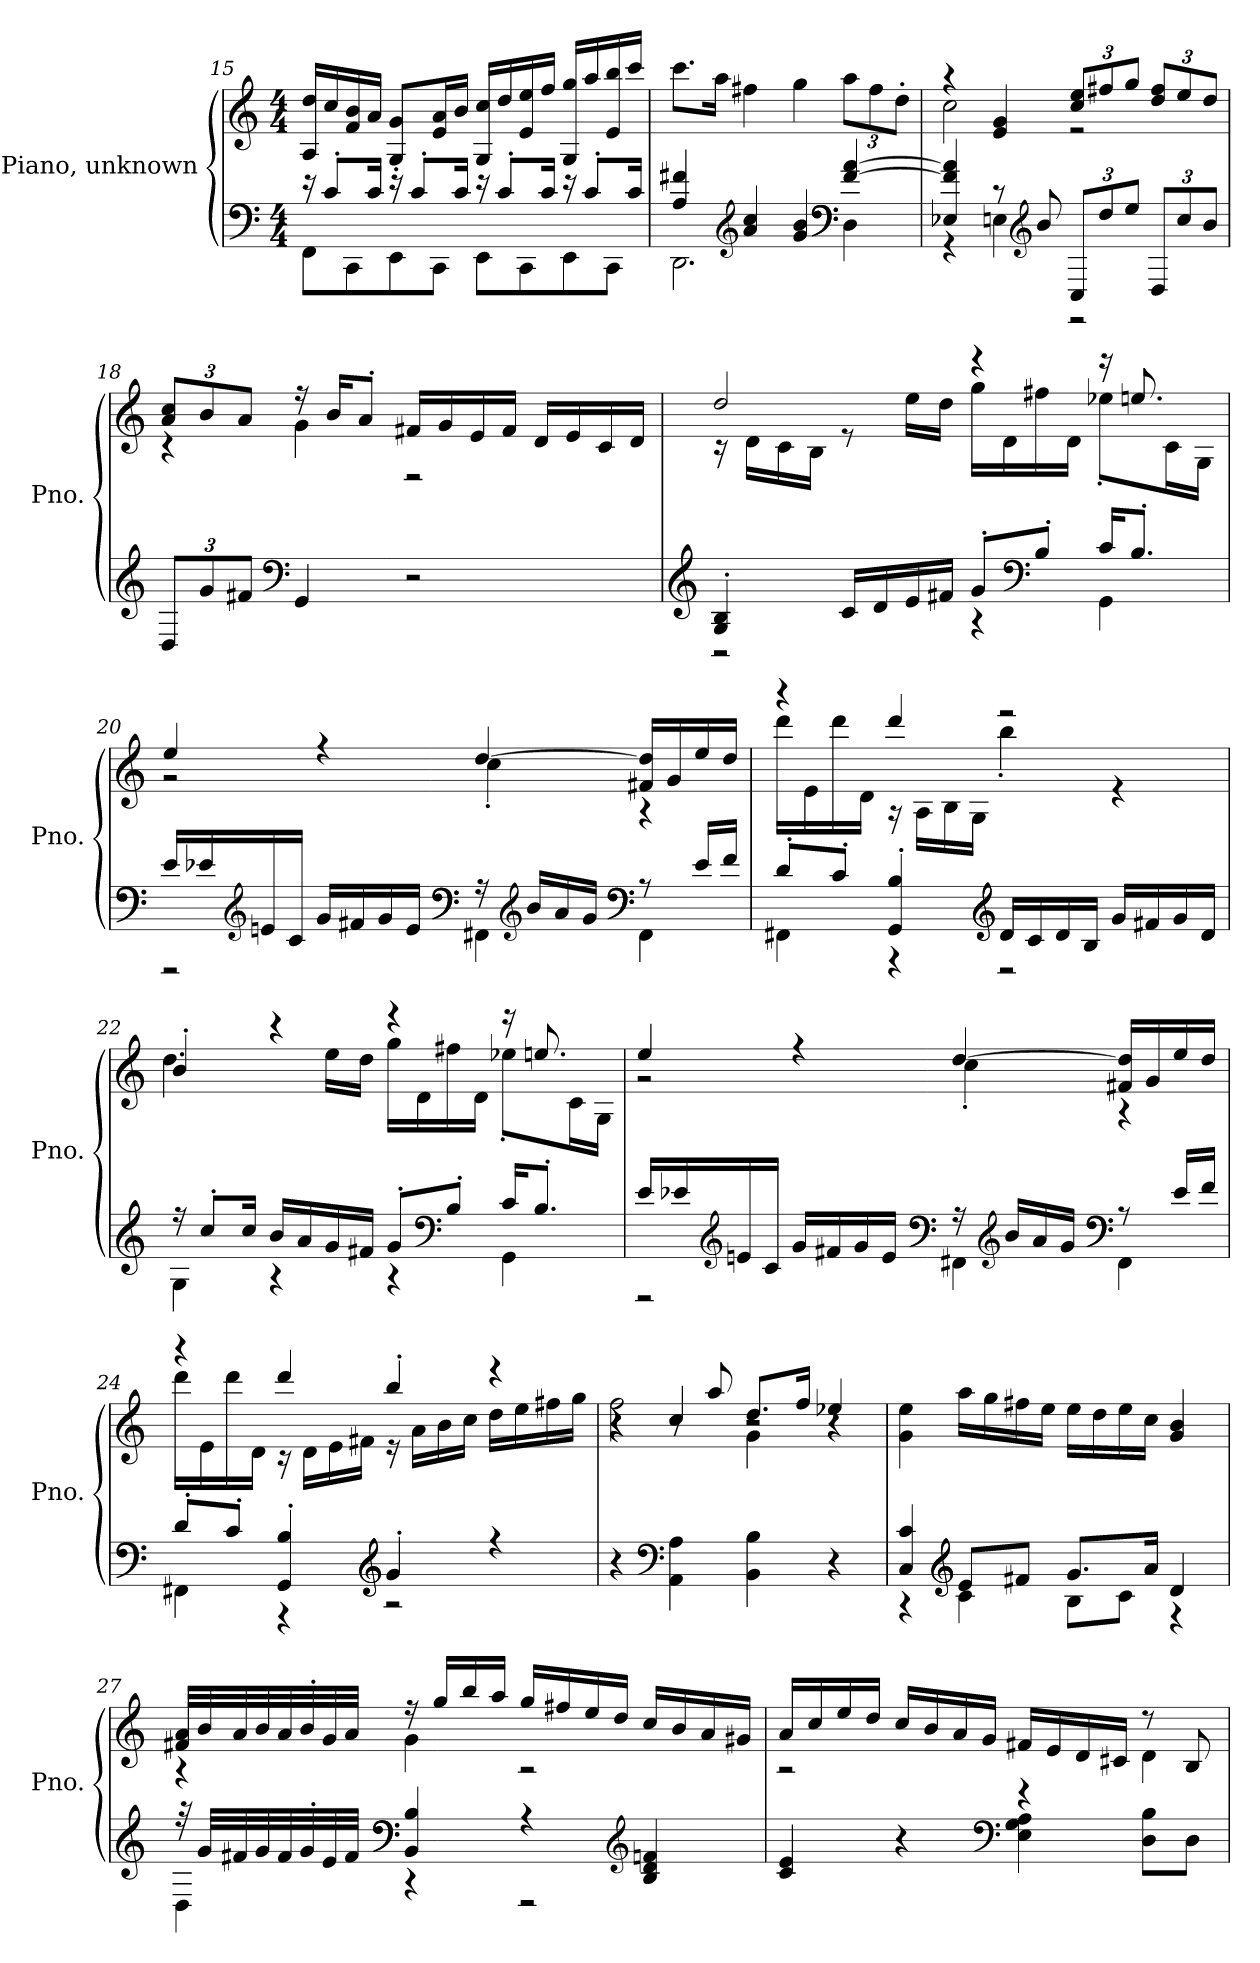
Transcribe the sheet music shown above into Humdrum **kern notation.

**kern	**kern
*part1	*part1
*staff2	*staff1
*I"Piano, unknown	*
*I'Pno.	*
*clefF4	*clefG2
*k[]	*k[]
*M4/4	*M4/4
=15	=15
*^	*
16r	8FF\L	16A/ 16dd/LL
8c'/L	.	16cc/
.	8CC\	16f/ 16b/
16c/Jk	.	16a/JJ
16r	8EE\	8G/' 8g/'L
8c'/L	.	.
.	8CC\J	16e/ 16a/L
16c/Jk	.	16b/JJ
16r	8EE\L	16G/ 16cc/LL
8c'/L	.	16dd/
.	8CC\	16e/ 16ee/
16c/Jk	.	16ff/JJ
16r	8EE\	16G/ 16gg/LL
8c'/L	.	16aa/
.	8CC\J	16e/ 16bb/
16c/Jk	.	16ccc/JJ
!!LO:LB:g=z
=16	=16	=16
4A/ 4f#X/	2.DD\	8.ccc\L
.	.	16aa\Jk
*clefG2	*	*
4a/ 4cc/	.	4ff#X\
4g/ 4b/	.	4gg\
*clefF4	*	*
*	*	*Xbrackettup
[4f#/ [4a/	4D\	12aa\L
.	.	12ff#\
.	.	12dd'\J
=17	=17	=17
*	*	*^
4E-X/ 4f#/] 4a/]	4r	4r	2cc\
8r	4En\	4e/ 4g/	.
*clefG2	*	*	*
8b/	.	.	.
*Xbrackettup	*	*	*
12C/L	2r	12cc/ 12ee/L	2r
12dd/	.	12ff#X/	.
12ee/J	.	12gg/J	.
12D/L	.	12dd/ 12ff#/L	.
12cc/	.	12ee/	.
12b/J	.	12dd/J	.
*v	*v	*	*
=18	=18	=18
12D/L	12a/ 12cc/L	4r
12g/	12b/	.
12f#X/J	12a/J	.
*clefF4	*	*
4GG/	16r	4g\
.	16b/KL	.
.	8a'/J	.
2r	16f#X/LL	2r
.	16g/	.
.	16e/	.
.	16f#/JJ	.
.	16d/LL	.
.	16e/	.
.	16c/	.
.	16d/JJ	.
!!LO:PB:g=z	!!
=19	=19	=19
*clefG2	*	*
*^	*	*
4G/' 4B/'	2r	2dd/	16r
.	.	.	16d\LL
.	.	.	16c\
.	.	.	16B\JJ
16c/LL	.	.	8r
16d/	.	.	.
16e/	.	.	16ee\LL
16f#X/JJ	.	.	16dd\JJ
8g'/L	4r	4r	16gg\LL
.	.	.	16d\
*clefF4	*	*	*
8B'/J	.	.	16ff#X\
.	.	.	16d\JJ
16c/KL	4GG\	16r	8ee-X'\L
8.B'/J	.	8.een/	.
.	.	.	16c\L
.	.	.	16G\JJ
=20	=20	=20	=20
16e/LL	2r	4ee/	2r
16e-X/	.	.	.
*clefG2	*	*	*
16en/	.	.	.
16c/JJ	.	.	.
16g/LL	.	4r	.
16f#X/	.	.	.
16g/	.	.	.
16e/JJ	.	.	.
*clefF4	*	*	*
16r	4FF#X\	[4dd/	4cc'\
*clefG2	*	*	*
16b/LL	.	.	.
16a/	.	.	.
16g/JJ	.	.	.
*clefF4	*	*	*
8r	4FF#\	16f#X/ 16dd/]LL	4r
.	.	16g/	.
16e/LL	.	16ee/	.
16f#/JJ	.	16dd/JJ	.
!!LO:LB:g=z	!!
=21	=21	=21	=21
8d'/L	4FF#X\	4r	16ddd\LL
.	.	.	16e\
8c'/J	.	.	16ddd\
.	.	.	16d\JJ
4GG/' 4B/'	4r	4ddd/	16r
.	.	.	16A\LL
.	.	.	16B\
.	.	.	16G\JJ
*clefG2	*	*	*
16d/LL	2r	2r	4bb'\
16c/	.	.	.
16d/	.	.	.
16B/JJ	.	.	.
16g/LL	.	.	4r
16f#X/	.	.	.
16g/	.	.	.
16d/JJ	.	.	.
=22	=22	=22	=22
16r	4G\	4b'/	4.dd\
8cc'/L	.	.	.
16cc/Jk	.	.	.
16b/LL	4r	4r	.
16a/	.	.	.
16g/	.	.	16ee\LL
16f#X/JJ	.	.	16dd\JJ
8g'/L	4r	4r	16gg\LL
.	.	.	16d\
*clefF4	*	*	*
8B'/J	.	.	16ff#X\
.	.	.	16d\JJ
16c/KL	4GG\	16r	8ee-X'\L
8.B'/J	.	8.een/	.
.	.	.	16c\L
.	.	.	16G\JJ
!!LO:LB:g=z	!!
=23	=23	=23	=23
16e/LL	2r	4ee/	2r
16e-X/	.	.	.
*clefG2	*	*	*
16en/	.	.	.
16c/JJ	.	.	.
16g/LL	.	4r	.
16f#X/	.	.	.
16g/	.	.	.
16e/JJ	.	.	.
*clefF4	*	*	*
16r	4FF#X\	[4dd/	4cc'\
*clefG2	*	*	*
16b/LL	.	.	.
16a/	.	.	.
16g/JJ	.	.	.
*clefF4	*	*	*
8r	4FF#\	16f#X/ 16dd/]LL	4r
.	.	16g/	.
16e/LL	.	16ee/	.
16f#/JJ	.	16dd/JJ	.
=24	=24	=24	=24
8d'/L	4FF#X\	4r	16ddd\LL
.	.	.	16e\
8c'/J	.	.	16ddd\
.	.	.	16d\JJ
4GG/' 4B/'	4r	4ddd/	16r
.	.	.	16d\LL
.	.	.	16e\
.	.	.	16f#X\JJ
*clefG2	*	*	*
4g'/	2r	4bb'/	16r
.	.	.	16a\LL
.	.	.	16b\
.	.	.	16cc\JJ
4r	.	4r	16dd\LL
.	.	.	16ee\
.	.	.	16ff#X\
.	.	.	16gg\JJ
*v	*v	*	*
!!LO:LB:g=z
=25	=25	=25
*	*	*^
4r	4r	2ff\	4r
*clefF4	*	*	*
4AA\ 4A\	8r	.	4cc/
.	8aa/	.	.
4BB\ 4B\	8.dd/L	4g\	2r
.	16ff/Jk	.	.
4r	4ee-X/	4r	.
*	*v	*v	*v
=26	=26
*^	*
4C/ 4c/	4r	4g\ 4ee\
*clefG2	*	*
8e/L	4c\	16aa\LL
.	.	16gg\
8f#X/J	.	16ff#X\
.	.	16ee\JJ
8.g/L	8B\L	16ee\LL
.	.	16dd\
.	8c\J	16ee\
16a/Jk	.	16cc\JJ
4d/	4r	4g/ 4b/
!!LO:LB:g=z
=27	=27	=27
*	*	*^
32r	4D\	32f#X/ 32a/LLL	4r
32g/LLL	.	32b/	.
32f#X/	.	32a/	.
32g/	.	32b/	.
32f#/	.	32a/	.
32g'/	.	32b'/	.
32e/	.	32g/	.
32f#/JJJ	.	32a/JJJ	.
*clefF4	*	*	*
4BB/ 4B/	4r	16r	4g\
.	.	16gg/LL	.
.	.	16bb/	.
.	.	16aa/JJ	.
4r	2r	16gg/LL	2r
.	.	16ff#X/	.
.	.	16ee/	.
.	.	16dd/JJ	.
*clefG2	*	*	*
4B/ 4d/ 4fn/	.	16cc/LL	.
.	.	16b/	.
.	.	16a/	.
.	.	16g#X/JJ	.
*v	*v	*	*
=28	=28	=28
4c/ 4e/	16a/LL	2r
.	16cc/	.
.	16ee/	.
.	16dd/JJ	.
4r	16cc/LL	.
.	16b/	.
.	16a/	.
.	16g/JJ	.
*clefF4	*	*
4E\ 4G\ 4A\	16f#X/LL	4r
.	16e/	.
.	16d/	.
.	16c#X/JJ	.
8D\ 8B\L	8r	4d\
8D\J	8B/	.
*	*v	*v
=	=
*-	*-
